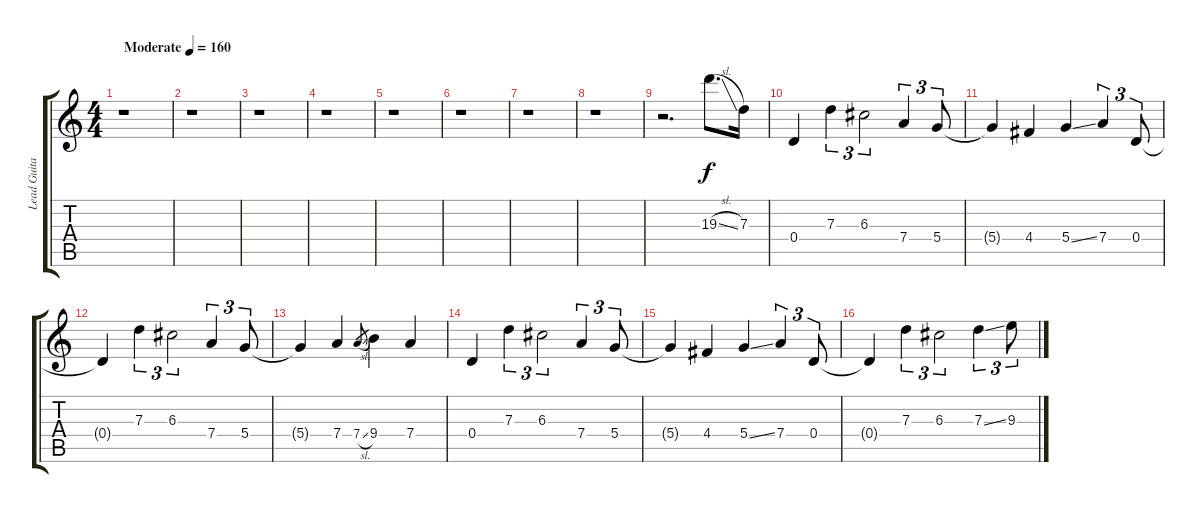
\track ("Lead Guitar" "Lead Guita") {instrument distortionguitar}
\staff {score tabs}
\tuning (E4 B3 G3 D3 A2 E2) {hide}
\ts (4 4)
\tempo (160 "Moderate")
\clef g2
\ks c
r.1{dy f instrument distortionguitar} |
r.1 |
r.1 |
r.1 |
r.1 |
r.1 |
r.1 |
r.1 |
r.2{d} 19.3{sl}.8{d} 7.3.16 |
0.4.4 7.3.4{tu (3 2)} 6.3.2{tu (3 2)} 7.4.4{tu (3 2)} 5.4.8{tu (3 2)} |
5.4{t}.4 4.4.4 5.4{ss}.4 7.4.4{tu (3 2)} 0.4.8{tu (3 2)} |
0.4{t}.4 7.3.4{tu (3 2)} 6.3.2{tu (3 2)} 7.4.4{tu (3 2)} 5.4.8{tu (3 2)} |
5.4{t}.4 7.4.4 7.4{sl}.8{gr} 9.4.4 7.4.4 |
0.4.4 7.3.4{tu (3 2)} 6.3.2{tu (3 2)} 7.4.4{tu (3 2)} 5.4.8{tu (3 2)} |
5.4{t}.4 4.4.4 5.4{ss}.4 7.4.4{tu (3 2)} 0.4.8{tu (3 2)} |
0.4{t}.4 7.3.4{tu (3 2)} 6.3.2{tu (3 2)} 7.3{ss}.4{tu (3 2)} 9.3.8{tu (3 2)}
